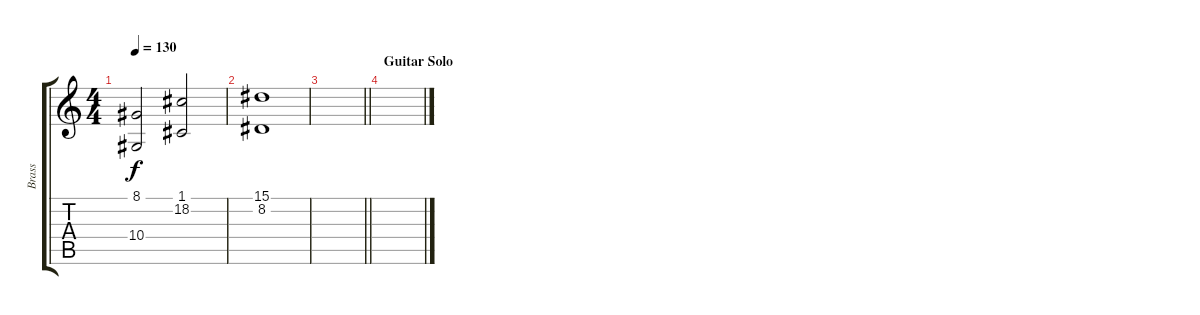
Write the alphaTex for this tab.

\track ("Brass" "Brass") {instrument brasssection}
\staff {score tabs}
\tuning (C4 G3 Eb3 Bb2 F2 C2) {hide}
\ts (4 4)
\tempo 130
\clef g2
\ks c
(8.1 10.4).2{dy f} (1.1 18.2).2 |
(15.1 8.2).1 |
\barLineRight lightlight
|
\section ("" "Guitar Solo")
